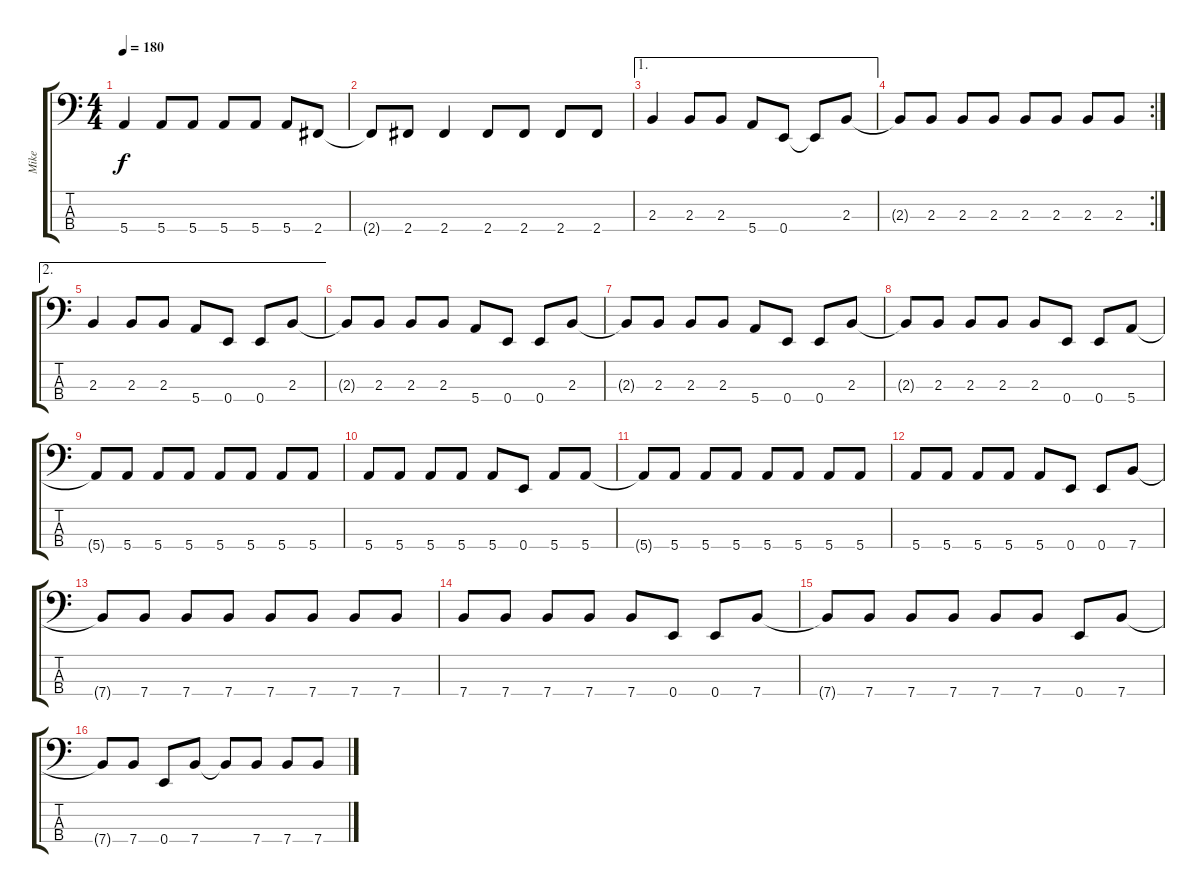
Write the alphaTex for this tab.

\track ("Mike" "Mike") {instrument electricbasspick}
\staff {score tabs}
\tuning (G2 D2 A1 E1) {hide}
\ts (4 4)
\tempo 180
\clef f4
\ks c
5.4.4{dy f} 5.4.8 5.4.8 5.4.8 5.4.8 5.4.8 2.4.8 |
2.4{t}.8 2.4.8 2.4.4 2.4.8 2.4.8 2.4.8 2.4.8 |
\ae 1
2.3.4 2.3.8 2.3.8 5.4.8 0.4.8 0.4{t}.8 2.3.8 |
\rc 2
2.3{t}.8 2.3.8 2.3.8 2.3.8 2.3.8 2.3.8 2.3.8 2.3.8 |
\ae 2
2.3.4 2.3.8 2.3.8 5.4.8 0.4.8 0.4.8 2.3.8 |
2.3{t}.8 2.3.8 2.3.8 2.3.8 5.4.8 0.4.8 0.4.8 2.3.8 |
2.3{t}.8 2.3.8 2.3.8 2.3.8 5.4.8 0.4.8 0.4.8 2.3.8 |
2.3{t}.8 2.3.8 2.3.8 2.3.8 2.3.8 0.4.8 0.4.8 5.4.8 |
5.4{t}.8 5.4.8 5.4.8 5.4.8 5.4.8 5.4.8 5.4.8 5.4.8 |
5.4.8 5.4.8 5.4.8 5.4.8 5.4.8 0.4.8 5.4.8 5.4.8 |
5.4{t}.8 5.4.8 5.4.8 5.4.8 5.4.8 5.4.8 5.4.8 5.4.8 |
5.4.8 5.4.8 5.4.8 5.4.8 5.4.8 0.4.8 0.4.8 7.4.8 |
7.4{t}.8 7.4.8 7.4.8 7.4.8 7.4.8 7.4.8 7.4.8 7.4.8 |
7.4.8 7.4.8 7.4.8 7.4.8 7.4.8 0.4.8 0.4.8 7.4.8 |
7.4{t}.8 7.4.8 7.4.8 7.4.8 7.4.8 7.4.8 0.4.8 7.4.8 |
7.4{t}.8 7.4.8 0.4.8 7.4.8 7.4{t}.8 7.4.8 7.4.8 7.4.8
